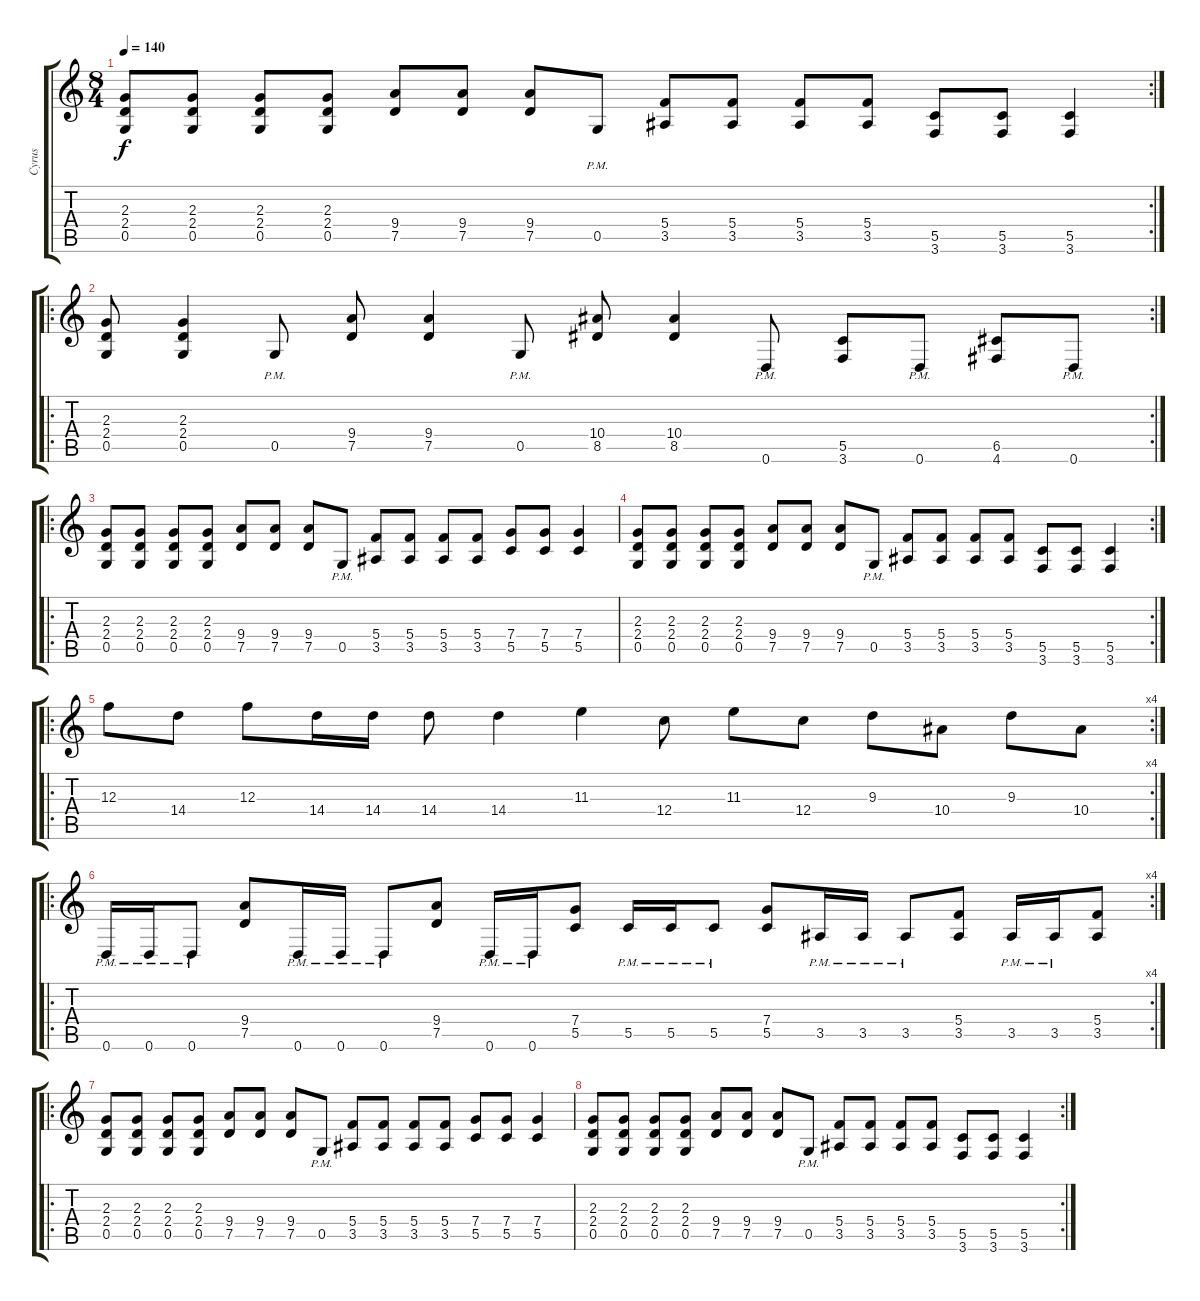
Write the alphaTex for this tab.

\track ("Cyrus" "Cyrus") {instrument distortionguitar}
\staff {score tabs}
\tuning (D4 A3 F3 C3 G2 D2) {hide}
\rc 2
\ts (8 4)
\tempo 140
\clef g2
\ks c
(2.3 2.4 0.5).8{dy f} (2.3 2.4 0.5).8 (2.3 2.4 0.5).8 (2.3 2.4 0.5).8 (9.4 7.5).8 (9.4 7.5).8 (9.4 7.5).8 0.5{pm}.8 (5.4 3.5).8 (5.4 3.5).8 (5.4 3.5).8 (5.4 3.5).8 (5.5 3.6).8 (5.5 3.6).8 (5.5 3.6).4 |
\ro
\rc 2
(2.3 2.4 0.5).8 (2.3 2.4 0.5).4 0.5{pm}.8 (9.4 7.5).8 (9.4 7.5).4 0.5{pm}.8 (10.4 8.5).8 (10.4 8.5).4 0.6{pm}.8 (5.5 3.6).8 0.6{pm}.8 (6.5 4.6).8 0.6{pm}.8 |
\ro
(2.3 2.4 0.5).8 (2.3 2.4 0.5).8 (2.3 2.4 0.5).8 (2.3 2.4 0.5).8 (9.4 7.5).8 (9.4 7.5).8 (9.4 7.5).8 0.5{pm}.8 (5.4 3.5).8 (5.4 3.5).8 (5.4 3.5).8 (5.4 3.5).8 (7.4 5.5).8 (7.4 5.5).8 (7.4 5.5).4 |
\rc 2
(2.3 2.4 0.5).8 (2.3 2.4 0.5).8 (2.3 2.4 0.5).8 (2.3 2.4 0.5).8 (9.4 7.5).8 (9.4 7.5).8 (9.4 7.5).8 0.5{pm}.8 (5.4 3.5).8 (5.4 3.5).8 (5.4 3.5).8 (5.4 3.5).8 (5.5 3.6).8 (5.5 3.6).8 (5.5 3.6).4 |
\ro
\rc 4
12.3.8 14.4.8 12.3.8 14.4.16 14.4.16 14.4.8 14.4.4 11.3.4 12.4.8 11.3.8 12.4.8 9.3.8 10.4.8 9.3.8 10.4.8 |
\ro
\rc 4
0.6{pm}.16 0.6{pm}.16 0.6{pm}.8 (9.4 7.5).8 0.6{pm}.16 0.6{pm}.16 0.6{pm}.8 (9.4 7.5).8 0.6{pm}.16 0.6{pm}.16 (7.4 5.5).8 5.5{pm}.16 5.5{pm}.16 5.5{pm}.8 (7.4 5.5).8 3.5{pm}.16 3.5{pm}.16 3.5{pm}.8 (5.4 3.5).8 3.5{pm}.16 3.5{pm}.16 (5.4 3.5).8 |
\ro
(2.3 2.4 0.5).8 (2.3 2.4 0.5).8 (2.3 2.4 0.5).8 (2.3 2.4 0.5).8 (9.4 7.5).8 (9.4 7.5).8 (9.4 7.5).8 0.5{pm}.8 (5.4 3.5).8 (5.4 3.5).8 (5.4 3.5).8 (5.4 3.5).8 (7.4 5.5).8 (7.4 5.5).8 (7.4 5.5).4 |
\rc 2
(2.3 2.4 0.5).8 (2.3 2.4 0.5).8 (2.3 2.4 0.5).8 (2.3 2.4 0.5).8 (9.4 7.5).8 (9.4 7.5).8 (9.4 7.5).8 0.5{pm}.8 (5.4 3.5).8 (5.4 3.5).8 (5.4 3.5).8 (5.4 3.5).8 (5.5 3.6).8 (5.5 3.6).8 (5.5 3.6).4
